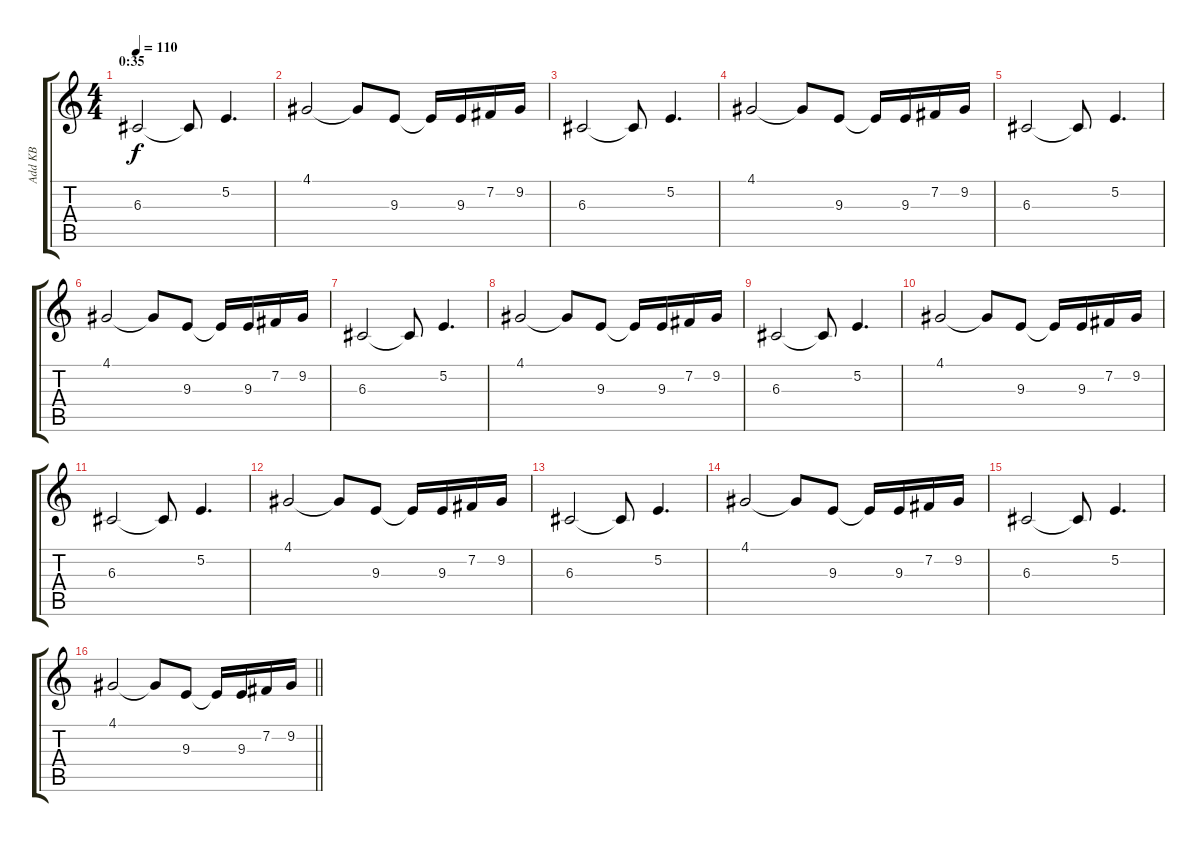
\track ("Add KB" "Add KB") {instrument electricpiano1}
\staff {score tabs}
\tuning (E4 B3 G3 D3 A2 E2) {hide}
\ts (4 4)
\section ("" "0:35")
\tempo 110
\clef g2
\ks c
6.3.2{dy f} 6.3{t}.8 5.2.4{d} |
4.1.2 4.1{t}.8 9.3.8 9.3{t}.16 9.3.16 7.2.16 9.2.16 |
6.3.2 6.3{t}.8 5.2.4{d} |
4.1.2 4.1{t}.8 9.3.8 9.3{t}.16 9.3.16 7.2.16 9.2.16 |
6.3.2 6.3{t}.8 5.2.4{d} |
4.1.2 4.1{t}.8 9.3.8 9.3{t}.16 9.3.16 7.2.16 9.2.16 |
6.3.2 6.3{t}.8 5.2.4{d} |
4.1.2 4.1{t}.8 9.3.8 9.3{t}.16 9.3.16 7.2.16 9.2.16 |
6.3.2 6.3{t}.8 5.2.4{d} |
4.1.2 4.1{t}.8 9.3.8 9.3{t}.16 9.3.16 7.2.16 9.2.16 |
6.3.2 6.3{t}.8 5.2.4{d} |
4.1.2 4.1{t}.8 9.3.8 9.3{t}.16 9.3.16 7.2.16 9.2.16 |
6.3.2 6.3{t}.8 5.2.4{d} |
4.1.2 4.1{t}.8 9.3.8 9.3{t}.16 9.3.16 7.2.16 9.2.16 |
6.3.2 6.3{t}.8 5.2.4{d} |
\barLineRight lightlight
4.1.2 4.1{t}.8 9.3.8 9.3{t}.16 9.3.16 7.2.16 9.2.16
